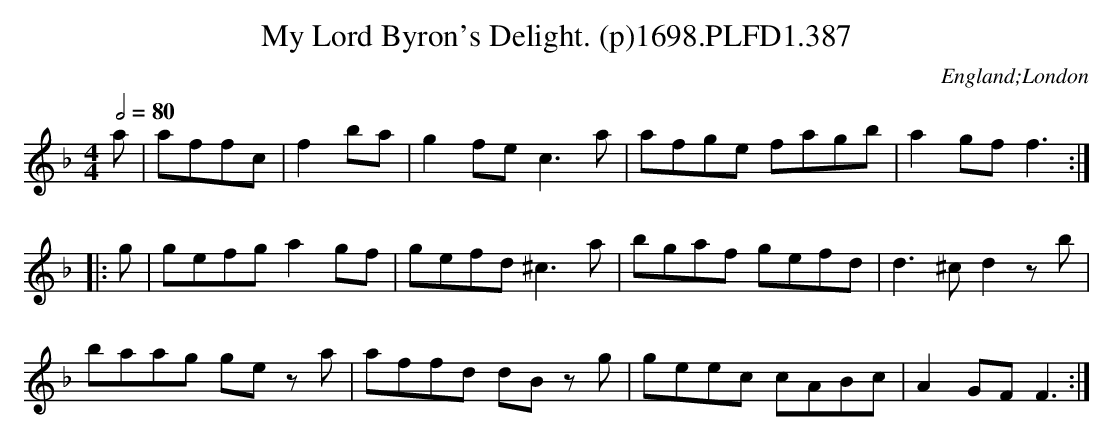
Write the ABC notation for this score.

X:1
T:My Lord Byron's Delight. (p)1698.PLFD1.387
M:4/4
L:1/8
Q:1/2=80
O:England;London
K:F
a|affc|f2ba|g2fec3a|afge fagb|a2gff3:|
|:g|gefga2gf|gefd^c3a|bgaf gefd|d3^cd2 z b|
baag ge z a|affd dB z g|geec cABc|A2GFF3:|
